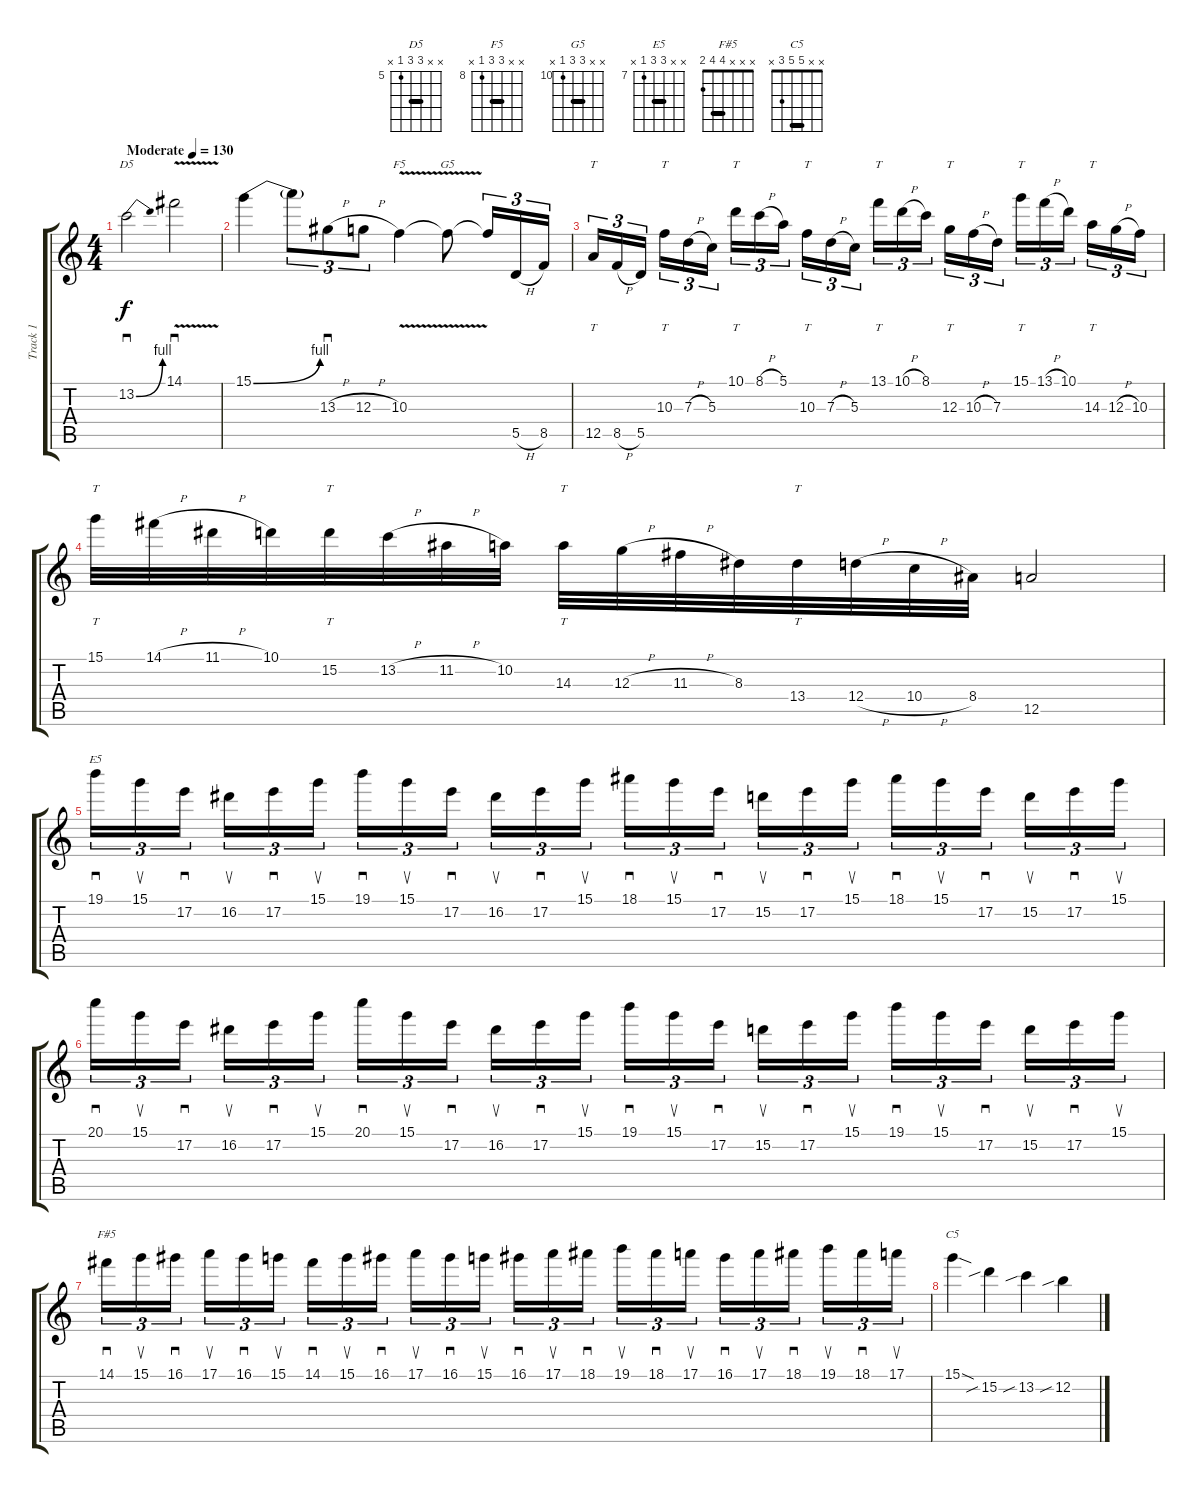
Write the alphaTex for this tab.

\track ("Track 1" "Track 1") {instrument acousticguitarsteel}
\staff {score tabs}
\tuning (E4 B3 G3 D3 A2 E2) {hide}
\chord ("D5" x x 7 7 5 x) {firstfret 5 barre 7}
\chord ("F5" x x 10 10 8 x) {firstfret 8 barre 10}
\chord ("G5" x x 12 12 10 x) {firstfret 10 barre 12}
\chord ("E5" x x 9 9 7 x) {firstfret 7 barre 9}
\chord ("F#5" x x x 4 4 2) {barre 4}
\chord ("C5" x x 5 5 3 x) {barre 5}
\ts (4 4)
\tempo (130 "Moderate")
\clef g2
\ks c
13.2{be (bend 0 0 60 4)}.2{sd ch "D5" dy f instrument acousticguitarsteel} 14.1{v}.2{sd} |
15.1{be (bend 0 0 60 4)}.4 15.1{t}.8{tu (3 2)} 13.3{h}.8{sd tu (3 2)} 12.3{h}.8{tu (3 2)} 10.3{v}.4{ch "F5"} 10.3{t}.8{ch "G5"} 10.3{t}.16{tu (3 2)} 5.5{h}.16{tu (3 2)} 8.5.16{tu (3 2)} |
12.5.16{tt tu (3 2)} 8.5{h}.16{tu (3 2)} 5.5.16{tu (3 2) beam splitsecondary} 10.3.16{tt tu (3 2)} 7.3{h}.16{tu (3 2)} 5.3.16{tu (3 2)} 10.1.16{tt tu (3 2)} 8.1{h}.16{tu (3 2)} 5.1.16{tu (3 2) beam splitsecondary} 10.3.16{tt tu (3 2)} 7.3{h}.16{tu (3 2)} 5.3.16{tu (3 2)} 13.1.16{tt tu (3 2)} 10.1{h}.16{tu (3 2)} 8.1.16{tu (3 2) beam splitsecondary} 12.3.16{tt tu (3 2)} 10.3{h}.16{tu (3 2)} 7.3.16{tu (3 2)} 15.1.16{tt tu (3 2)} 13.1{h}.16{tu (3 2)} 10.1.16{tu (3 2) beam splitsecondary} 14.3.16{tt tu (3 2)} 12.3{h}.16{tu (3 2)} 10.3.16{tu (3 2)} |
15.1.32{tt} 14.1{h}.32 11.1{h}.32 10.1.32 15.2.32{tt} 13.2{h}.32 11.2{h}.32 10.2.32 14.3.32{tt} 12.3{h}.32 11.3{h}.32 8.3.32 13.4.32{tt} 12.4{h}.32 10.4{h}.32 8.4.32 12.5.2 |
19.1.16{sd tu (3 2) ch "E5"} 15.1.16{su tu (3 2)} 17.2.16{sd tu (3 2) beam splitsecondary} 16.2.16{su tu (3 2)} 17.2.16{sd tu (3 2)} 15.1.16{su tu (3 2)} 19.1.16{sd tu (3 2)} 15.1.16{su tu (3 2)} 17.2.16{sd tu (3 2) beam splitsecondary} 16.2.16{su tu (3 2)} 17.2.16{sd tu (3 2)} 15.1.16{su tu (3 2)} 18.1.16{sd tu (3 2)} 15.1.16{su tu (3 2)} 17.2.16{sd tu (3 2) beam splitsecondary} 15.2.16{su tu (3 2)} 17.2.16{sd tu (3 2)} 15.1.16{su tu (3 2)} 18.1.16{sd tu (3 2)} 15.1.16{su tu (3 2)} 17.2.16{sd tu (3 2) beam splitsecondary} 15.2.16{su tu (3 2)} 17.2.16{sd tu (3 2)} 15.1.16{su tu (3 2)} |
20.1.16{sd tu (3 2)} 15.1.16{su tu (3 2)} 17.2.16{sd tu (3 2) beam splitsecondary} 16.2.16{su tu (3 2)} 17.2.16{sd tu (3 2)} 15.1.16{su tu (3 2)} 20.1.16{sd tu (3 2)} 15.1.16{su tu (3 2)} 17.2.16{sd tu (3 2) beam splitsecondary} 16.2.16{su tu (3 2)} 17.2.16{sd tu (3 2)} 15.1.16{su tu (3 2)} 19.1.16{sd tu (3 2)} 15.1.16{su tu (3 2)} 17.2.16{sd tu (3 2) beam splitsecondary} 15.2.16{su tu (3 2)} 17.2.16{sd tu (3 2)} 15.1.16{su tu (3 2)} 19.1.16{sd tu (3 2)} 15.1.16{su tu (3 2)} 17.2.16{sd tu (3 2) beam splitsecondary} 15.2.16{su tu (3 2)} 17.2.16{sd tu (3 2)} 15.1.16{su tu (3 2)} |
14.1.16{sd tu (3 2) ch "F#5"} 15.1.16{su tu (3 2)} 16.1.16{sd tu (3 2) beam splitsecondary} 17.1.16{su tu (3 2)} 16.1.16{sd tu (3 2)} 15.1.16{su tu (3 2)} 14.1.16{sd tu (3 2)} 15.1.16{su tu (3 2)} 16.1.16{sd tu (3 2) beam splitsecondary} 17.1.16{su tu (3 2)} 16.1.16{sd tu (3 2)} 15.1.16{su tu (3 2)} 16.1.16{sd tu (3 2)} 17.1.16{su tu (3 2)} 18.1.16{sd tu (3 2) beam splitsecondary} 19.1.16{su tu (3 2)} 18.1.16{sd tu (3 2)} 17.1.16{su tu (3 2)} 16.1.16{sd tu (3 2)} 17.1.16{su tu (3 2)} 18.1.16{sd tu (3 2) beam splitsecondary} 19.1.16{su tu (3 2)} 18.1.16{sd tu (3 2)} 17.1.16{su tu (3 2)} |
15.1{sod}.4{ch "C5"} 15.2{sib}.4 13.2{sib}.4 12.2{sib}.4
